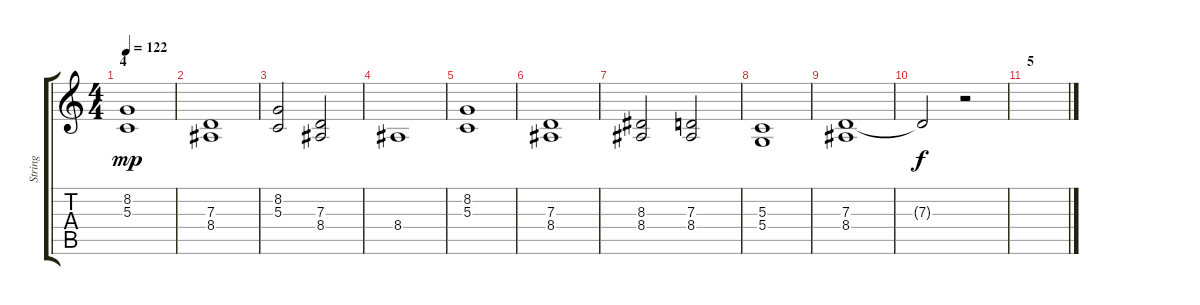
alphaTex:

\track ("String" "String") {instrument stringensemble1}
\staff {score tabs}
\tuning (E4 B3 G3 D3 A2 E2) {hide}
\ts (4 4)
\section ("" "4")
\tempo 122
\clef g2
\ks c
(8.2 5.3).1{dy mp} |
(7.3 8.4).1 |
(8.2 5.3).2 (7.3 8.4).2 |
8.4.1 |
(8.2 5.3).1 |
(7.3 8.4).1 |
(8.3 8.4).2 (7.3 8.4).2 |
(5.3 5.4).1 |
(7.3 8.4).1 |
7.3{t}.2{dy f} r.2 |
\section ("" "5")
